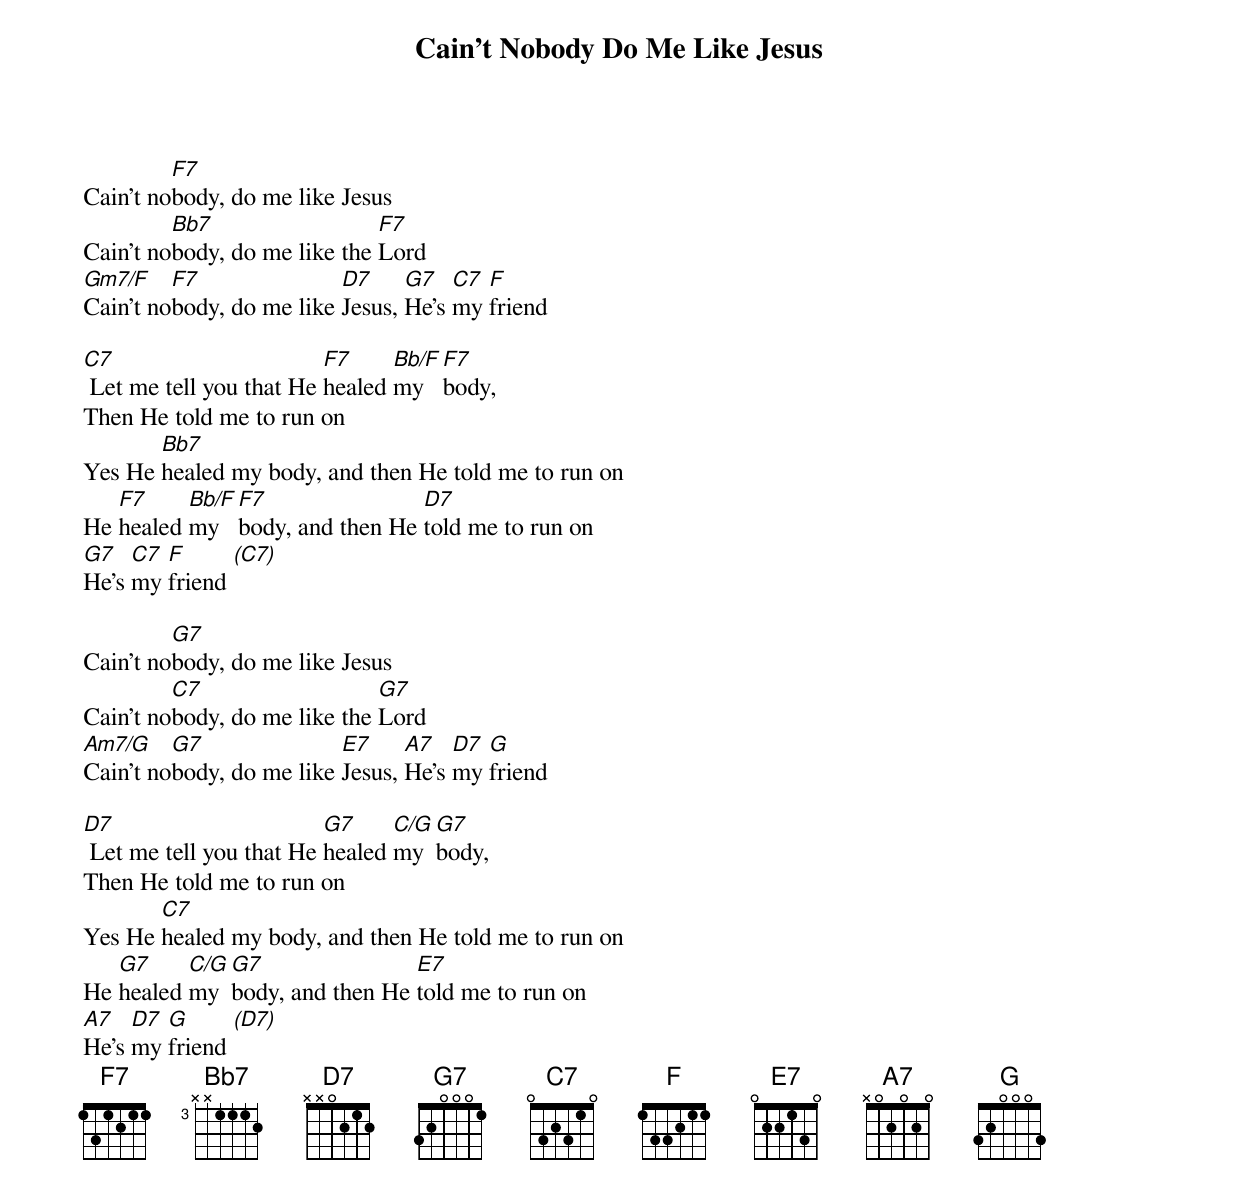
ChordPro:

{title: Cain't Nobody Do Me Like Jesus}
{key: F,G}
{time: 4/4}
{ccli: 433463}
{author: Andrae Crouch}
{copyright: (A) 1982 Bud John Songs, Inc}

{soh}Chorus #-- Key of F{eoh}
Cain't no[F7]body, do me like Jesus
Cain't no[Bb7]body, do me like the [F7]Lord
[Gm7/F]Cain't no[F7]body, do me like [D7]Jesus, [G7]He's [C7]my [F]friend

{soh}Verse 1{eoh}
[C7] Let me tell you that He [F7]healed [Bb/F]my [F7]body,
Then He told me to run on
Yes He [Bb7]healed my body, and then He told me to run on
He [F7]healed [Bb/F]my [F7]body, and then He [D7]told me to run on
[G7]He's [C7]my [F]friend [(C7)]

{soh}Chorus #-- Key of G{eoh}
Cain't no[G7]body, do me like Jesus
Cain't no[C7]body, do me like the [G7]Lord
[Am7/G]Cain't no[G7]body, do me like [E7]Jesus, [A7]He's [D7]my [G]friend

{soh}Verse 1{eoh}
[D7] Let me tell you that He [G7]healed [C/G]my [G7]body,
Then He told me to run on
Yes He [C7]healed my body, and then He told me to run on
He [G7]healed [C/G]my [G7]body, and then He [E7]told me to run on
[A7]He's [D7]my [G]friend [(D7)]
